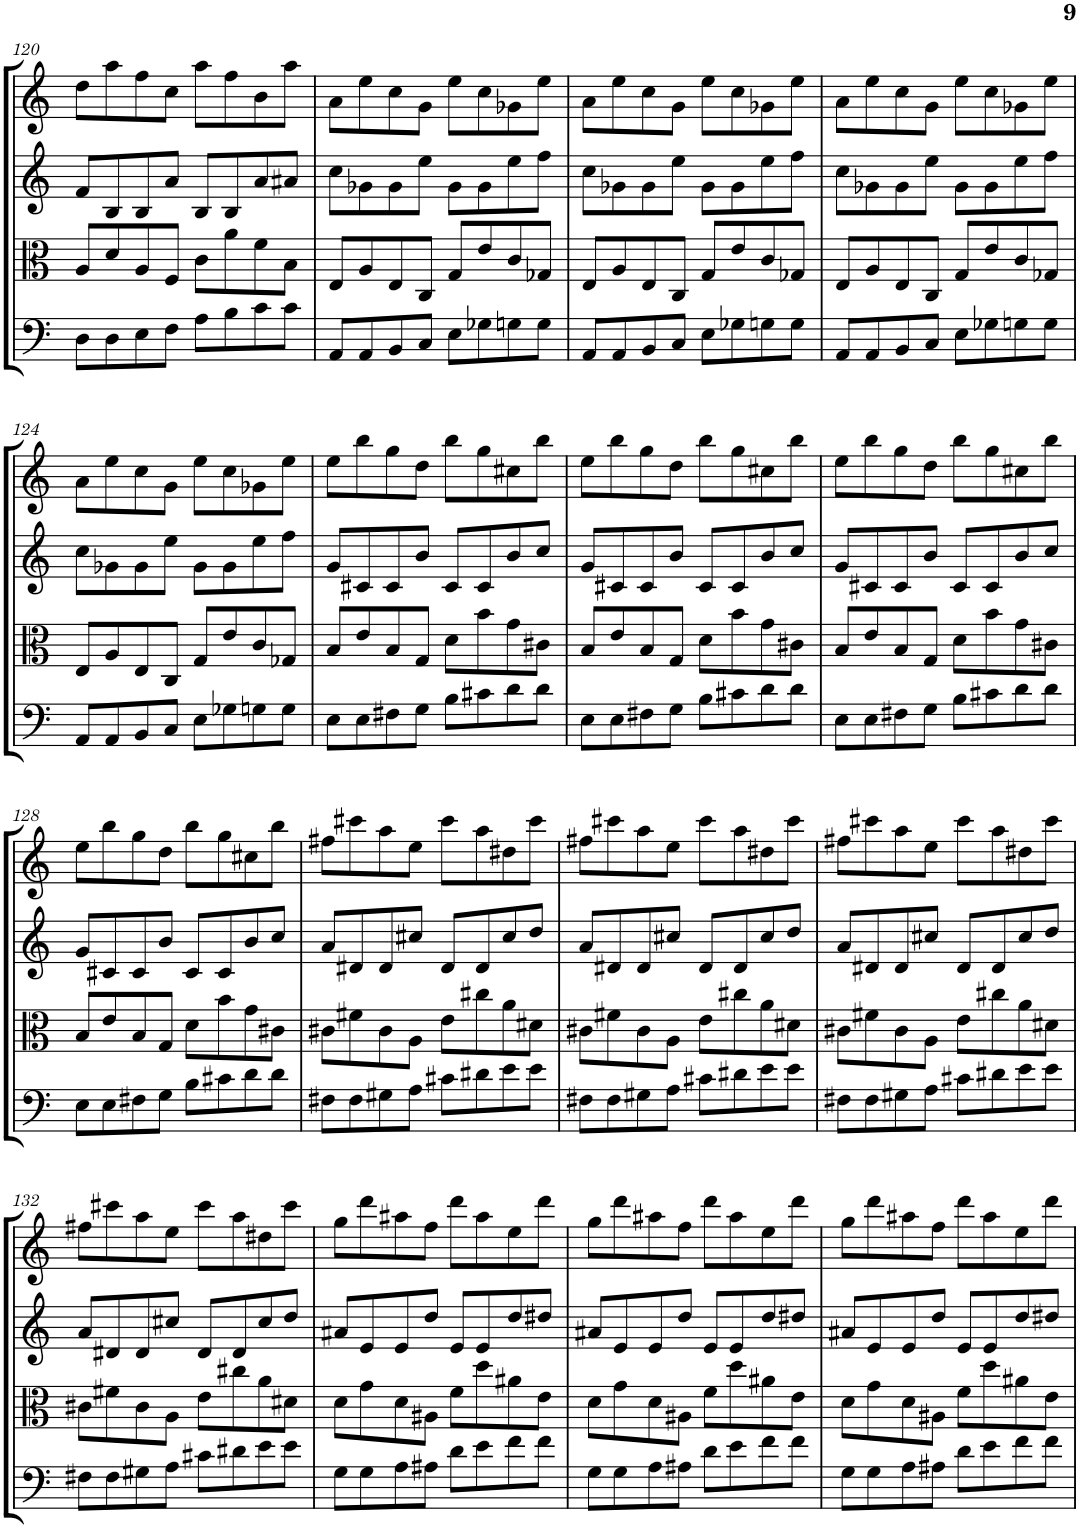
**kern	**kern	**kern	**kern
*part4	*part3	*part2	*part1
*staff4	*staff3	*staff2	*staff1
*I"Violoncello	*I"Viola	*I"Violin II	*I"Violin I
*I'Vc	*I'Vla	*I'Vln	*I'Vln
!!LO:PB:g=z
*clefF4	*clefC3	*clefG2	*clefG2
*k[]	*k[]	*k[]	*k[]
*M4/4	*M4/4	*M4/4	*M4/4
=120	=120	=120	=120
8D\L	8A/L	8f/L	8dd\L
8D\	8d/	8B/	8aa\
8E\	8A/	8B/	8ff\
8F\J	8F/J	8a/J	8cc\J
8A\L	8c\L	8B/L	8aa\L
8B\	8a\	8B/	8ff\
8c\	8f\	8a/	8b\
8c\J	8B\J	8a#X/J	8aa\J
=121	=121	=121	=121
8AA/L	8E/L	8cc\L	8a\L
8AA/	8A/	8g-X\	8ee\
8BB/	8E/	8g-\	8cc\
8C/J	8C/J	8ee\J	8g\J
8E\L	8G/L	8g-\L	8ee\L
8G-X\	8e/	8g-\	8cc\
8Gn\	8c/	8ee\	8g-X\
8G\J	8G-X/J	8ff\J	8ee\J
=122	=122	=122	=122
8AA/L	8E/L	8cc\L	8a\L
8AA/	8A/	8g-X\	8ee\
8BB/	8E/	8g-\	8cc\
8C/J	8C/J	8ee\J	8g\J
8E\L	8G/L	8g-\L	8ee\L
8G-X\	8e/	8g-\	8cc\
8Gn\	8c/	8ee\	8g-X\
8G\J	8G-X/J	8ff\J	8ee\J
=123	=123	=123	=123
8AA/L	8E/L	8cc\L	8a\L
8AA/	8A/	8g-X\	8ee\
8BB/	8E/	8g-\	8cc\
8C/J	8C/J	8ee\J	8g\J
8E\L	8G/L	8g-\L	8ee\L
8G-X\	8e/	8g-\	8cc\
8Gn\	8c/	8ee\	8g-X\
8G\J	8G-X/J	8ff\J	8ee\J
!!LO:LB:g=z
=124	=124	=124	=124
8AA/L	8E/L	8cc\L	8a\L
8AA/	8A/	8g-X\	8ee\
8BB/	8E/	8g-\	8cc\
8C/J	8C/J	8ee\J	8g\J
8E\L	8G/L	8g-\L	8ee\L
8G-X\	8e/	8g-\	8cc\
8Gn\	8c/	8ee\	8g-X\
8G\J	8G-X/J	8ff\J	8ee\J
=125	=125	=125	=125
8E\L	8B/L	8g/L	8ee\L
8E\	8e/	8c#X/	8bb\
8F#X\	8B/	8c#/	8gg\
8G\J	8G/J	8b/J	8dd\J
8B\L	8d\L	8c#/L	8bb\L
8c#X\	8b\	8c#/	8gg\
8d\	8g\	8b/	8cc#X\
8d\J	8c#X\J	8cc/J	8bb\J
=126	=126	=126	=126
8E\L	8B/L	8g/L	8ee\L
8E\	8e/	8c#X/	8bb\
8F#X\	8B/	8c#/	8gg\
8G\J	8G/J	8b/J	8dd\J
8B\L	8d\L	8c#/L	8bb\L
8c#X\	8b\	8c#/	8gg\
8d\	8g\	8b/	8cc#X\
8d\J	8c#X\J	8cc/J	8bb\J
=127	=127	=127	=127
8E\L	8B/L	8g/L	8ee\L
8E\	8e/	8c#X/	8bb\
8F#X\	8B/	8c#/	8gg\
8G\J	8G/J	8b/J	8dd\J
8B\L	8d\L	8c#/L	8bb\L
8c#X\	8b\	8c#/	8gg\
8d\	8g\	8b/	8cc#X\
8d\J	8c#X\J	8cc/J	8bb\J
!!LO:LB:g=z
=128	=128	=128	=128
8E\L	8B/L	8g/L	8ee\L
8E\	8e/	8c#X/	8bb\
8F#X\	8B/	8c#/	8gg\
8G\J	8G/J	8b/J	8dd\J
8B\L	8d\L	8c#/L	8bb\L
8c#X\	8b\	8c#/	8gg\
8d\	8g\	8b/	8cc#X\
8d\J	8c#X\J	8cc/J	8bb\J
=129	=129	=129	=129
8F#X\L	8c#X\L	8a/L	8ff#X\L
8F#\	8f#X\	8d#X/	8ccc#X\
8G#X\	8c#\	8d#/	8aa\
8A\J	8A\J	8cc#X/J	8ee\J
8c#X\L	8e\L	8d#/L	8ccc#\L
8d#X\	8cc#X\	8d#/	8aa\
8e\	8a\	8cc#/	8dd#X\
8e\J	8d#X\J	8dd/J	8ccc#\J
=130	=130	=130	=130
8F#X\L	8c#X\L	8a/L	8ff#X\L
8F#\	8f#X\	8d#X/	8ccc#X\
8G#X\	8c#\	8d#/	8aa\
8A\J	8A\J	8cc#X/J	8ee\J
8c#X\L	8e\L	8d#/L	8ccc#\L
8d#X\	8cc#X\	8d#/	8aa\
8e\	8a\	8cc#/	8dd#X\
8e\J	8d#X\J	8dd/J	8ccc#\J
=131	=131	=131	=131
8F#X\L	8c#X\L	8a/L	8ff#X\L
8F#\	8f#X\	8d#X/	8ccc#X\
8G#X\	8c#\	8d#/	8aa\
8A\J	8A\J	8cc#X/J	8ee\J
8c#X\L	8e\L	8d#/L	8ccc#\L
8d#X\	8cc#X\	8d#/	8aa\
8e\	8a\	8cc#/	8dd#X\
8e\J	8d#X\J	8dd/J	8ccc#\J
!!LO:LB:g=z
=132	=132	=132	=132
8F#X\L	8c#X\L	8a/L	8ff#X\L
8F#\	8f#X\	8d#X/	8ccc#X\
8G#X\	8c#\	8d#/	8aa\
8A\J	8A\J	8cc#X/J	8ee\J
8c#X\L	8e\L	8d#/L	8ccc#\L
8d#X\	8cc#X\	8d#/	8aa\
8e\	8a\	8cc#/	8dd#X\
8e\J	8d#X\J	8dd/J	8ccc#\J
=133	=133	=133	=133
8G\L	8d\L	8a#X/L	8gg\L
8G\	8g\	8e/	8ddd\
8A\	8d\	8e/	8aa#X\
8A#X\J	8A#X\J	8dd/J	8ff\J
8d\L	8f\L	8e/L	8ddd\L
8e\	8dd\	8e/	8aa#\
8f\	8a#X\	8dd/	8ee\
8f\J	8e\J	8dd#X/J	8ddd\J
=134	=134	=134	=134
8G\L	8d\L	8a#X/L	8gg\L
8G\	8g\	8e/	8ddd\
8A\	8d\	8e/	8aa#X\
8A#X\J	8A#X\J	8dd/J	8ff\J
8d\L	8f\L	8e/L	8ddd\L
8e\	8dd\	8e/	8aa#\
8f\	8a#X\	8dd/	8ee\
8f\J	8e\J	8dd#X/J	8ddd\J
=135	=135	=135	=135
8G\L	8d\L	8a#X/L	8gg\L
8G\	8g\	8e/	8ddd\
8A\	8d\	8e/	8aa#X\
8A#X\J	8A#X\J	8dd/J	8ff\J
8d\L	8f\L	8e/L	8ddd\L
8e\	8dd\	8e/	8aa#\
8f\	8a#X\	8dd/	8ee\
8f\J	8e\J	8dd#X/J	8ddd\J
=	=	=	=
*-	*-	*-	*-
